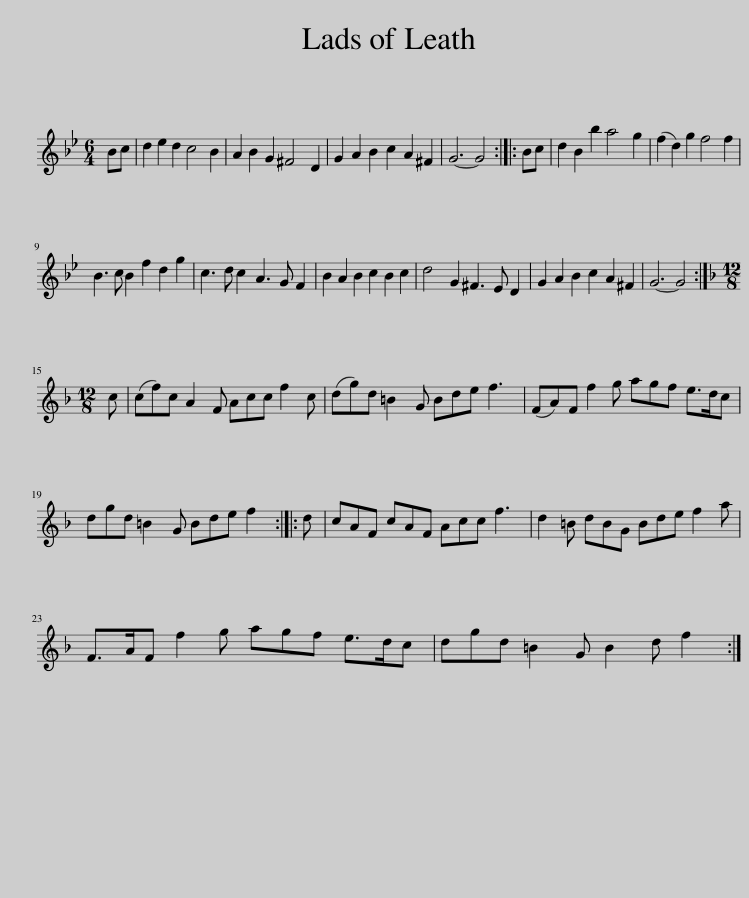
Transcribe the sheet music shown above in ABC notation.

X:1
L:1/8
M:6/4
I:linebreak $
K:Gmin
V:1 treble
V:1
 Bc | d2 e2 d2 c4 B2 | A2 B2 G2 ^F4 D2 | G2 A2 B2 c2 A2 ^F2 | G6- G4 :: %5
 Bc | d2 B2 b2 a4 g2 | (f2 d2) g2 f4 f2 |$ B3 c B2 f2 d2 g2 | c3 d c2 A3 G F2 | %10
 B2 A2 B2 c2 B2 c2 | d4 G2 ^F3 E D2 | G2 A2 B2 c2 A2 ^F2 | G6- G4 :|$[K:F][M:12/8] c | %15
 (cf)c A2 F Acc f2 c | (dg)d =B2 G Bde f3 | (FA)F f2 g agf e>dc |$ dgd =B2 G Bde f2 :: d | %20
 cAF cAF Acc f3 | d2 =B dBG Bde f2 a |$ F>AF f2 g agf e>dc | dgd =B2 G B2 d f2 :| %24
